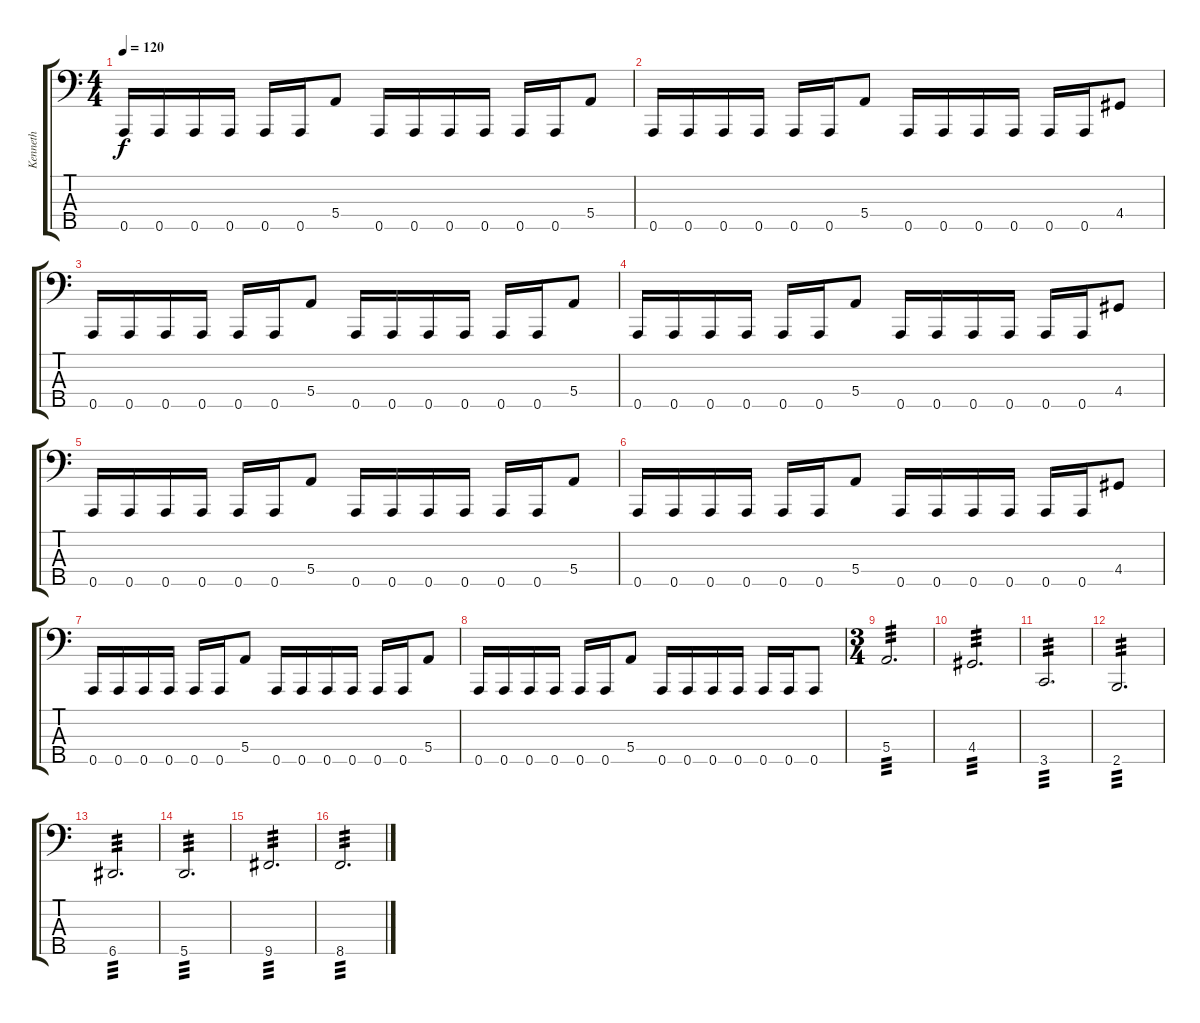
\track ("Kenneth" "Kenneth") {instrument electricbasspick}
\staff {score tabs}
\tuning (G2 D2 A1 E1 A0) {hide}
\ts (4 4)
\tempo 120
\clef f4
\ks c
0.5.16{dy f} 0.5.16 0.5.16 0.5.16 0.5.16 0.5.16 5.4.8 0.5.16 0.5.16 0.5.16 0.5.16 0.5.16 0.5.16 5.4.8 |
0.5.16 0.5.16 0.5.16 0.5.16 0.5.16 0.5.16 5.4.8 0.5.16 0.5.16 0.5.16 0.5.16 0.5.16 0.5.16 4.4.8 |
0.5.16 0.5.16 0.5.16 0.5.16 0.5.16 0.5.16 5.4.8 0.5.16 0.5.16 0.5.16 0.5.16 0.5.16 0.5.16 5.4.8 |
0.5.16 0.5.16 0.5.16 0.5.16 0.5.16 0.5.16 5.4.8 0.5.16 0.5.16 0.5.16 0.5.16 0.5.16 0.5.16 4.4.8 |
0.5.16 0.5.16 0.5.16 0.5.16 0.5.16 0.5.16 5.4.8 0.5.16 0.5.16 0.5.16 0.5.16 0.5.16 0.5.16 5.4.8 |
0.5.16 0.5.16 0.5.16 0.5.16 0.5.16 0.5.16 5.4.8 0.5.16 0.5.16 0.5.16 0.5.16 0.5.16 0.5.16 4.4.8 |
0.5.16 0.5.16 0.5.16 0.5.16 0.5.16 0.5.16 5.4.8 0.5.16 0.5.16 0.5.16 0.5.16 0.5.16 0.5.16 5.4.8 |
0.5.16 0.5.16 0.5.16 0.5.16 0.5.16 0.5.16 5.4.8 0.5.16 0.5.16 0.5.16 0.5.16 0.5.16 0.5.16 0.5.8 |
\ts (3 4)
5.4.2{d tp 3} |
4.4.2{d tp 3} |
3.5.2{d tp 3} |
2.5.2{d tp 3} |
6.5.2{d tp 3} |
5.5.2{d tp 3} |
9.5.2{d tp 3} |
8.5.2{d tp 3}
